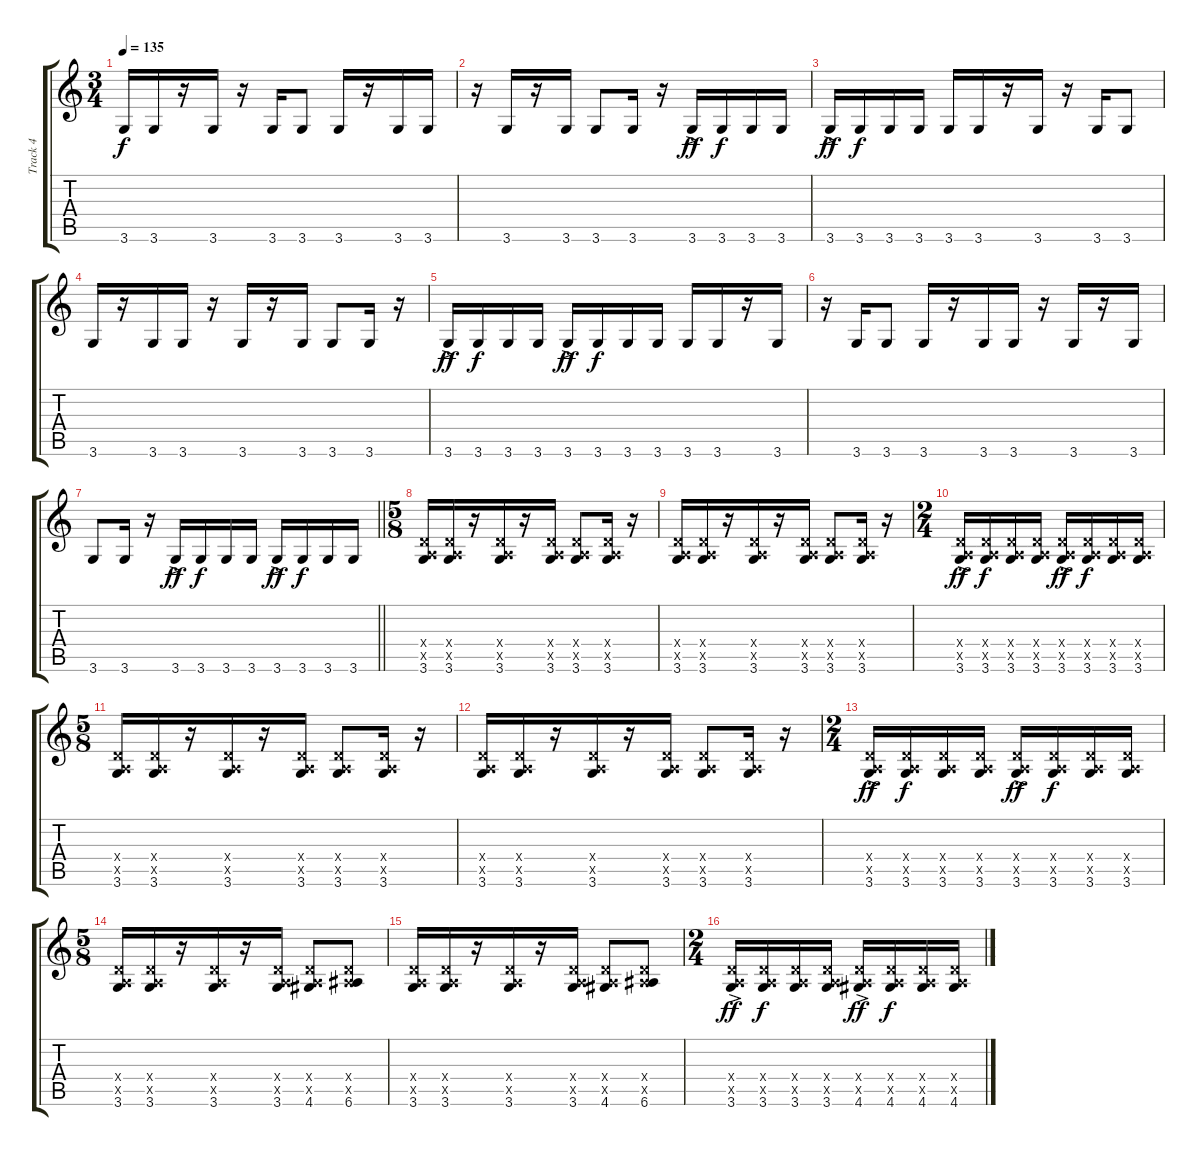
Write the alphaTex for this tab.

\track ("Track 4" "Track 4") {instrument distortionguitar}
\staff {score tabs}
\tuning (E4 B3 G3 D3 A2 E2) {hide}
\ts (3 4)
\tempo 135
\clef g2
\ks c
3.6.16{dy f} 3.6.16 r.16 3.6.16 r.16 3.6.16 3.6.8 3.6.16 r.16 3.6.16 3.6.16 |
r.16 3.6.16 r.16 3.6.16 3.6.8 3.6.16 r.16 3.6{ac}.16{dy ff} 3.6.16{dy f} 3.6.16 3.6.16 |
3.6{ac}.16{dy ff} 3.6.16{dy f} 3.6.16 3.6.16 3.6.16 3.6.16 r.16 3.6.16 r.16 3.6.16 3.6.8 |
3.6.16 r.16 3.6.16 3.6.16 r.16 3.6.16 r.16 3.6.16 3.6.8 3.6.16 r.16 |
3.6{ac}.16{dy ff} 3.6.16{dy f} 3.6.16 3.6.16 3.6{ac}.16{dy ff} 3.6.16{dy f} 3.6.16 3.6.16 3.6.16 3.6.16 r.16 3.6.16 |
r.16 3.6.16 3.6.8 3.6.16 r.16 3.6.16 3.6.16 r.16 3.6.16 r.16 3.6.16 |
\barLineRight lightlight
3.6.8 3.6.16 r.16 3.6{ac}.16{dy ff} 3.6.16{dy f} 3.6.16 3.6.16 3.6{ac}.16{dy ff} 3.6.16{dy f} 3.6.16 3.6.16 |
\ts (5 8)
\section ("" "")
(0.4{x} 0.5{x} 3.6).16{volume 13} (0.4{x} 0.5{x} 3.6).16 r.16 (0.4{x} 0.5{x} 3.6).16 r.16 (0.4{x} 0.5{x} 3.6).16 (0.4{x} 0.5{x} 3.6).8 (0.4{x} 0.5{x} 3.6).16 r.16 |
(0.4{x} 0.5{x} 3.6).16 (0.4{x} 0.5{x} 3.6).16 r.16 (0.4{x} 0.5{x} 3.6).16 r.16 (0.4{x} 0.5{x} 3.6).16 (0.4{x} 0.5{x} 3.6).8 (0.4{x} 0.5{x} 3.6).16 r.16 |
\ts (2 4)
(0.4{x} 0.5{x} 3.6{ac}).16{dy ff} (0.4{x} 0.5{x} 3.6).16{dy f} (0.4{x} 0.5{x} 3.6).16 (0.4{x} 0.5{x} 3.6).16 (0.4{x} 0.5{x} 3.6{ac}).16{dy ff} (0.4{x} 0.5{x} 3.6).16{dy f} (0.4{x} 0.5{x} 3.6).16 (0.4{x} 0.5{x} 3.6).16 |
\ts (5 8)
(0.4{x} 0.5{x} 3.6).16 (0.4{x} 0.5{x} 3.6).16 r.16 (0.4{x} 0.5{x} 3.6).16 r.16 (0.4{x} 0.5{x} 3.6).16 (0.4{x} 0.5{x} 3.6).8 (0.4{x} 0.5{x} 3.6).16 r.16 |
(0.4{x} 0.5{x} 3.6).16 (0.4{x} 0.5{x} 3.6).16 r.16 (0.4{x} 0.5{x} 3.6).16 r.16 (0.4{x} 0.5{x} 3.6).16 (0.4{x} 0.5{x} 3.6).8 (0.4{x} 0.5{x} 3.6).16 r.16 |
\ts (2 4)
(0.4{x} 0.5{x} 3.6{ac}).16{dy ff} (0.4{x} 0.5{x} 3.6).16{dy f} (0.4{x} 0.5{x} 3.6).16 (0.4{x} 0.5{x} 3.6).16 (0.4{x} 0.5{x} 3.6{ac}).16{dy ff} (0.4{x} 0.5{x} 3.6).16{dy f} (0.4{x} 0.5{x} 3.6).16 (0.4{x} 0.5{x} 3.6).16 |
\ts (5 8)
(0.4{x} 0.5{x} 3.6).16 (0.4{x} 0.5{x} 3.6).16 r.16 (0.4{x} 0.5{x} 3.6).16 r.16 (0.4{x} 0.5{x} 3.6).16 (0.4{x} 0.5{x} 4.6).8 (0.4{x} 0.5{x} 6.6).8 |
(0.4{x} 0.5{x} 3.6).16 (0.4{x} 0.5{x} 3.6).16 r.16 (0.4{x} 0.5{x} 3.6).16 r.16 (0.4{x} 0.5{x} 3.6).16 (0.4{x} 0.5{x} 4.6).8 (0.4{x} 0.5{x} 6.6).8 |
\ts (2 4)
(0.4{x} 0.5{x} 3.6{ac}).16{dy ff} (0.4{x} 0.5{x} 3.6).16{dy f} (0.4{x} 0.5{x} 3.6).16 (0.4{x} 0.5{x} 3.6).16 (0.4{x} 0.5{x} 4.6{ac}).16{dy ff} (0.4{x} 0.5{x} 4.6).16{dy f} (0.4{x} 0.5{x} 4.6).16 (0.4{x} 0.5{x} 4.6).16
